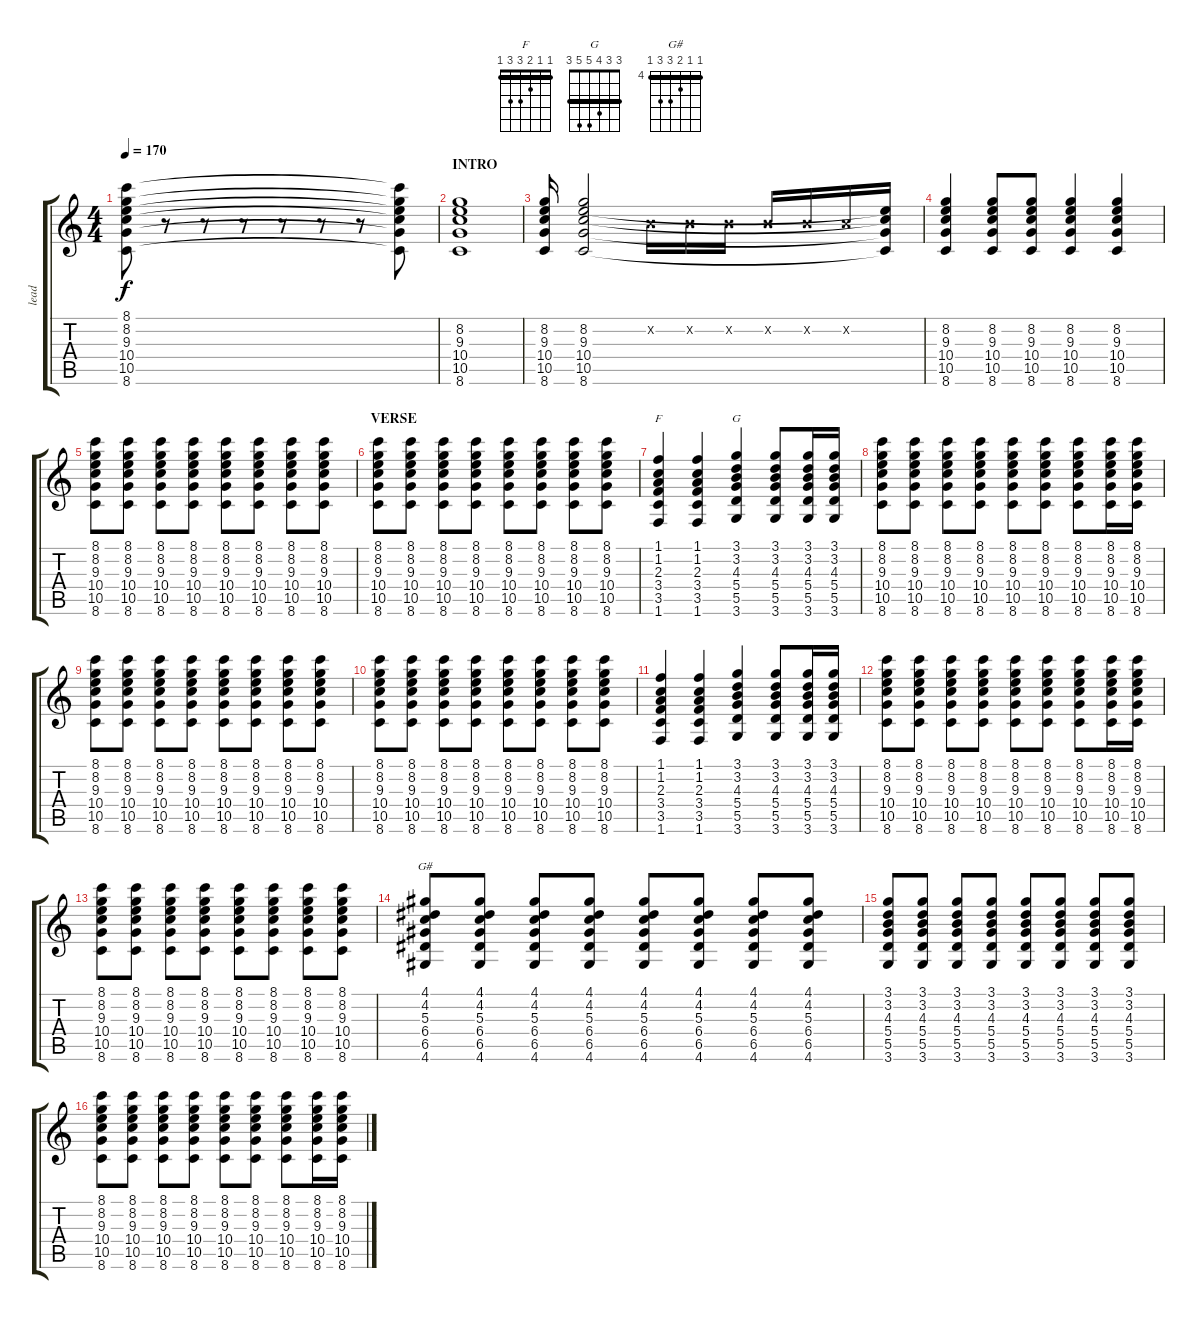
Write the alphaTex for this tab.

\track ("lead" "lead") {instrument distortionguitar}
\staff {score tabs}
\tuning (E4 B3 G3 D3 A2 E2) {hide}
\chord ("F" 1 1 2 3 3 1) {barre 1}
\chord ("G" 3 3 4 5 5 3) {barre 3}
\chord ("G#" 4 4 5 6 6 4) {firstfret 4 barre 4}
\ts (4 4)
\tempo 170
\clef g2
\ks c
(8.1 8.2 9.3 10.4 10.5 8.6).8{dy f volume 1 instrument distortionguitar} r.8{volume 2} r.8{volume 3} r.8{volume 4} r.8{volume 5} r.8{volume 6} r.8{volume 7} (8.1{t} 8.2{t} 9.3{t} 10.4{t} 10.5{t} 8.6{t}).8{volume 8} |
\section ("" "INTRO")
(8.2 9.3 10.4 10.5 8.6).1{volume 8} |
(8.2 9.3 10.4 10.5 8.6).16 (8.2 9.3 10.4 10.5 8.6).2 0.2{x}.16 0.2{x}.16 0.2{x}.16 0.2{x}.16 0.2{x}.16 0.2{x}.16 (9.3{t} 10.4{t} 10.5{t} 8.6{t}).16 |
(8.2 9.3 10.4 10.5 8.6).4 (8.2 9.3 10.4 10.5 8.6).8 (8.2 9.3 10.4 10.5 8.6).8 (8.2 9.3 10.4 10.5 8.6).4 (8.2 9.3 10.4 10.5 8.6).4 |
(8.1 8.2 9.3 10.4 10.5 8.6).8 (8.1 8.2 9.3 10.4 10.5 8.6).8 (8.1 8.2 9.3 10.4 10.5 8.6).8 (8.1 8.2 9.3 10.4 10.5 8.6).8 (8.1 8.2 9.3 10.4 10.5 8.6).8 (8.1 8.2 9.3 10.4 10.5 8.6).8 (8.1 8.2 9.3 10.4 10.5 8.6).8 (8.1 8.2 9.3 10.4 10.5 8.6).8 |
\section ("" "VERSE")
(8.1 8.2 9.3 10.4 10.5 8.6).8 (8.1 8.2 9.3 10.4 10.5 8.6).8 (8.1 8.2 9.3 10.4 10.5 8.6).8 (8.1 8.2 9.3 10.4 10.5 8.6).8 (8.1 8.2 9.3 10.4 10.5 8.6).8 (8.1 8.2 9.3 10.4 10.5 8.6).8 (8.1 8.2 9.3 10.4 10.5 8.6).8 (8.1 8.2 9.3 10.4 10.5 8.6).8 |
(1.1 1.2 2.3 3.4 3.5 1.6).4{ch "F"} (1.1 1.2 2.3 3.4 3.5 1.6).4 (3.1 3.2 4.3 5.4 5.5 3.6).4{ch "G"} (3.1 3.2 4.3 5.4 5.5 3.6).8 (3.1 3.2 4.3 5.4 5.5 3.6).16 (3.1 3.2 4.3 5.4 5.5 3.6).16 |
(8.1 8.2 9.3 10.4 10.5 8.6).8 (8.1 8.2 9.3 10.4 10.5 8.6).8 (8.1 8.2 9.3 10.4 10.5 8.6).8 (8.1 8.2 9.3 10.4 10.5 8.6).8 (8.1 8.2 9.3 10.4 10.5 8.6).8 (8.1 8.2 9.3 10.4 10.5 8.6).8 (8.1 8.2 9.3 10.4 10.5 8.6).8 (8.1 8.2 9.3 10.4 10.5 8.6).16 (8.1 8.2 9.3 10.4 10.5 8.6).16 |
(8.1 8.2 9.3 10.4 10.5 8.6).8 (8.1 8.2 9.3 10.4 10.5 8.6).8 (8.1 8.2 9.3 10.4 10.5 8.6).8 (8.1 8.2 9.3 10.4 10.5 8.6).8 (8.1 8.2 9.3 10.4 10.5 8.6).8 (8.1 8.2 9.3 10.4 10.5 8.6).8 (8.1 8.2 9.3 10.4 10.5 8.6).8 (8.1 8.2 9.3 10.4 10.5 8.6).8 |
(8.1 8.2 9.3 10.4 10.5 8.6).8 (8.1 8.2 9.3 10.4 10.5 8.6).8 (8.1 8.2 9.3 10.4 10.5 8.6).8 (8.1 8.2 9.3 10.4 10.5 8.6).8 (8.1 8.2 9.3 10.4 10.5 8.6).8 (8.1 8.2 9.3 10.4 10.5 8.6).8 (8.1 8.2 9.3 10.4 10.5 8.6).8 (8.1 8.2 9.3 10.4 10.5 8.6).8 |
(1.1 1.2 2.3 3.4 3.5 1.6).4 (1.1 1.2 2.3 3.4 3.5 1.6).4 (3.1 3.2 4.3 5.4 5.5 3.6).4 (3.1 3.2 4.3 5.4 5.5 3.6).8 (3.1 3.2 4.3 5.4 5.5 3.6).16 (3.1 3.2 4.3 5.4 5.5 3.6).16 |
(8.1 8.2 9.3 10.4 10.5 8.6).8 (8.1 8.2 9.3 10.4 10.5 8.6).8 (8.1 8.2 9.3 10.4 10.5 8.6).8 (8.1 8.2 9.3 10.4 10.5 8.6).8 (8.1 8.2 9.3 10.4 10.5 8.6).8 (8.1 8.2 9.3 10.4 10.5 8.6).8 (8.1 8.2 9.3 10.4 10.5 8.6).8 (8.1 8.2 9.3 10.4 10.5 8.6).16 (8.1 8.2 9.3 10.4 10.5 8.6).16 |
(8.1 8.2 9.3 10.4 10.5 8.6).8 (8.1 8.2 9.3 10.4 10.5 8.6).8 (8.1 8.2 9.3 10.4 10.5 8.6).8 (8.1 8.2 9.3 10.4 10.5 8.6).8 (8.1 8.2 9.3 10.4 10.5 8.6).8 (8.1 8.2 9.3 10.4 10.5 8.6).8 (8.1 8.2 9.3 10.4 10.5 8.6).8 (8.1 8.2 9.3 10.4 10.5 8.6).8 |
(4.1 4.2 5.3 6.4 6.5 4.6).8{ch "G#"} (4.1 4.2 5.3 6.4 6.5 4.6).8 (4.1 4.2 5.3 6.4 6.5 4.6).8 (4.1 4.2 5.3 6.4 6.5 4.6).8 (4.1 4.2 5.3 6.4 6.5 4.6).8 (4.1 4.2 5.3 6.4 6.5 4.6).8 (4.1 4.2 5.3 6.4 6.5 4.6).8 (4.1 4.2 5.3 6.4 6.5 4.6).8 |
(3.1 3.2 4.3 5.4 5.5 3.6).8 (3.1 3.2 4.3 5.4 5.5 3.6).8 (3.1 3.2 4.3 5.4 5.5 3.6).8 (3.1 3.2 4.3 5.4 5.5 3.6).8 (3.1 3.2 4.3 5.4 5.5 3.6).8 (3.1 3.2 4.3 5.4 5.5 3.6).8 (3.1 3.2 4.3 5.4 5.5 3.6).8 (3.1 3.2 4.3 5.4 5.5 3.6).8 |
(8.1 8.2 9.3 10.4 10.5 8.6).8 (8.1 8.2 9.3 10.4 10.5 8.6).8 (8.1 8.2 9.3 10.4 10.5 8.6).8 (8.1 8.2 9.3 10.4 10.5 8.6).8 (8.1 8.2 9.3 10.4 10.5 8.6).8 (8.1 8.2 9.3 10.4 10.5 8.6).8 (8.1 8.2 9.3 10.4 10.5 8.6).8 (8.1 8.2 9.3 10.4 10.5 8.6).16 (8.1 8.2 9.3 10.4 10.5 8.6).16
